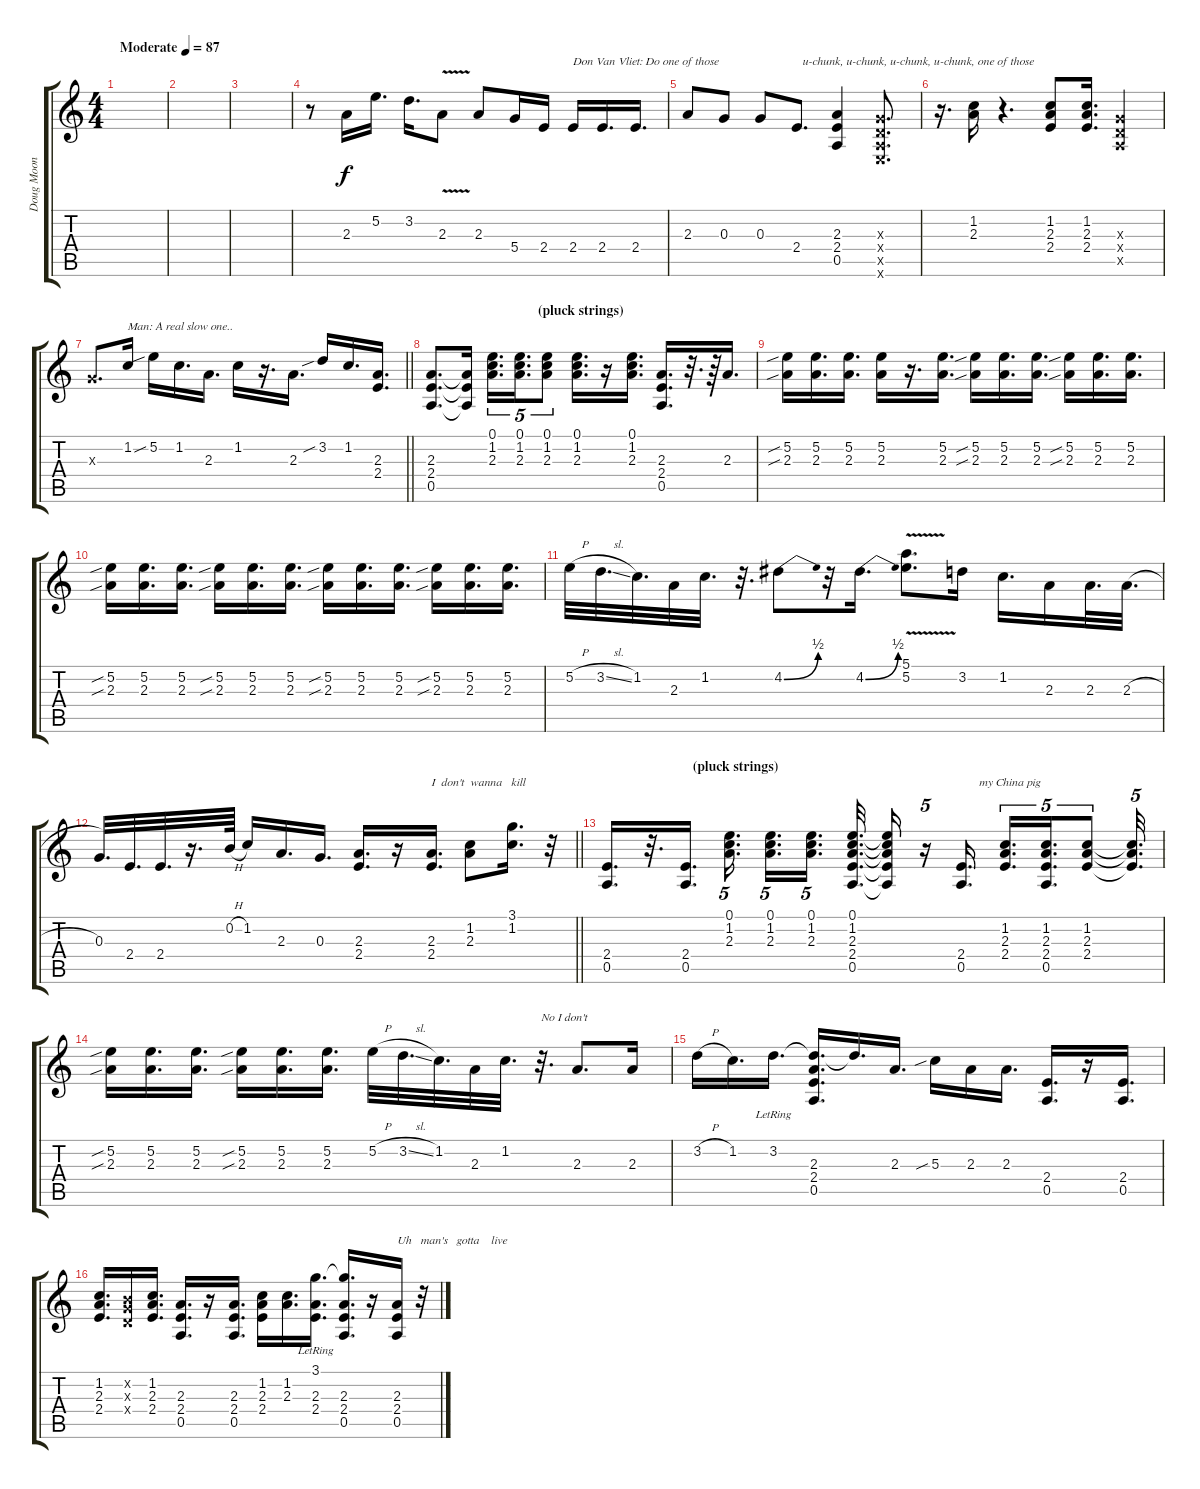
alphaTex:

\track ("Doug Moon" "Doug Moon") {instrument acousticguitarsteel}
\staff {score tabs}
\tuning (E4 B3 G3 D3 A2 E2) {hide}
\ts (4 4)
\tempo (87 "Moderate")
\clef g2
\ks c
|
|
|
r.8 2.3.16 5.2.16{d} 3.2.16{d} 2.3{v}.8 2.3.8 5.4.16 2.4.16{volume 7} 2.4.16{txt "Don Van Vliet: Do one of those "} 2.4.16{d volume 9} 2.4.16{d volume 10} |
2.3.8 0.3.8 0.3.8 2.4.8{d txt "  u-chunk, u-chunk, u-chunk, u-chunk, one of those"} (2.3 2.4 0.5).4 (0.3{x} 0.4{x} 0.5{x} 0.6{x}).8{d} |
r.16{d} (1.2 2.3).16 r.4{d} (1.2 2.3 2.4).8 (1.2 2.3 2.4).16{d} (0.3{x} 0.4{x} 0.5{x}).4 |
\barLineRight lightlight
0.3{x}.8{d} 1.2.16{txt "Man: A real slow one.."} 5.2{sib}.16 1.2.16{d} 2.3.16{d} 1.2.16 r.16{d} 2.3.16{d} 3.2{sib}.16 1.2.16{d} (2.3 2.4).16{d} |
\section ("" "                                (pluck strings)")
(2.3 2.4 0.5).8{d} (2.3{t} 2.4{t} 0.5{t}).16 (0.1 1.2 2.3).16{d tu (5 4)} (0.1 1.2 2.3).16{d tu (5 4)} (0.1 1.2 2.3).8{tu (5 4)} (0.1 1.2 2.3).16{d} r.16 (0.1 1.2 2.3).16{d} (2.3 2.4 0.5).16{d} r.32{d} r.64 2.3.16{d} |
(5.2{sib} 2.3{sib}).16 (5.2 2.3).16{d} (5.2 2.3).16{d} (5.2 2.3).16 r.16{d} (5.2 2.3).16{d} (5.2{sib} 2.3{sib}).16 (5.2 2.3).16{d} (5.2 2.3).16{d} (5.2{sib} 2.3{sib}).16 (5.2 2.3).16{d} (5.2 2.3).16{d} |
(5.2{sib} 2.3{sib}).16 (5.2 2.3).16{d} (5.2 2.3).16{d} (5.2{sib} 2.3{sib}).16 (5.2 2.3).16{d} (5.2 2.3).16{d} (5.2{sib} 2.3{sib}).16 (5.2 2.3).16{d} (5.2 2.3).16{d} (5.2{sib} 2.3{sib}).16 (5.2 2.3).16{d} (5.2 2.3).16{d} |
5.2{h}.32 3.2{sl}.32{d} 1.2.32{d} 2.3.32 1.2.32{d} r.32{d} 4.2{be (bend 0 0 60 2)}.8 r.32 4.2{be (bend 0 0 60 2)}.16{d} (5.1{v} 5.2).8{d} 3.2.16 1.2.16{d} 2.3.16 2.3.32{d} 2.3{h}.32{d} |
\barLineRight lightlight
0.3.32{d} 2.4.32{d} 2.4.32{d} r.16{d} 0.2{h}.64 1.2.16 2.3.16{d} 0.3.16{d} (2.3 2.4).16{d} r.16 (2.3 2.4).16{d txt "I  don't  wanna   kill"} (1.2 2.3).8 (3.1 1.2).16{d} r.32 |
\section ("" "                          (pluck strings)")
(2.4 0.5).16{d} r.32{d} (2.4 0.5).16{d} (0.1 1.2 2.3).16{d tu (5 4)} (0.1 1.2 2.3).16{d tu (5 4)} (0.1 1.2 2.3).16{d tu (5 4) beam splitsecondary} (0.1 1.2 2.3 2.4 0.5).32{d} (0.1{t} 1.2{t} 2.3{t} 2.4{t} 0.5{t}).16 r.16{tu (5 4)} (2.4 0.5).16{d txt "      my China pig"} (1.2 2.3 2.4).16{d tu (5 4)} (1.2 2.3 2.4 0.5).16{d tu (5 4)} (1.2 2.3 2.4).8{tu (5 4)} (1.2{t} 2.3{t} 2.4{t}).32{d tu (5 4)} |
(5.2{sib} 2.3{sib}).16 (5.2 2.3).16{d} (5.2 2.3).16{d} (5.2{sib} 2.3{sib}).16 (5.2 2.3).16{d} (5.2 2.3).16{d} 5.2{h}.32 3.2{sl}.32{d} 1.2.32{d} 2.3.32 1.2.32{d} r.32{d txt "No I don't"} 2.3.8{d} 2.3.16 |
3.2{h}.16 1.2.16{d} 3.2{lr}.16{d} (3.2{t} 2.3 2.4 0.5).16{d} 3.2{t}.16{d} 2.3.16{d} 5.3{sib}.16 2.3.16 2.3.16{d} (2.4 0.5).16{d} r.16 (2.4 0.5).16{d} |
(1.2 2.3 2.4).16{d} (0.2{x} 0.3{x} 0.4{x}).16 (1.2 2.3 2.4).16{d} (2.3 2.4 0.5).16{d} r.16 (2.3 2.4 0.5).16{d} (1.2 2.3 2.4).16 (1.2 2.3).16{d} (3.1{lr} 2.3 2.4).16{d} (3.1{t} 2.3 2.4 0.5).16{d} r.16 (2.3 2.4 0.5).16{txt "Uh   man's   gotta    live"} r.32
